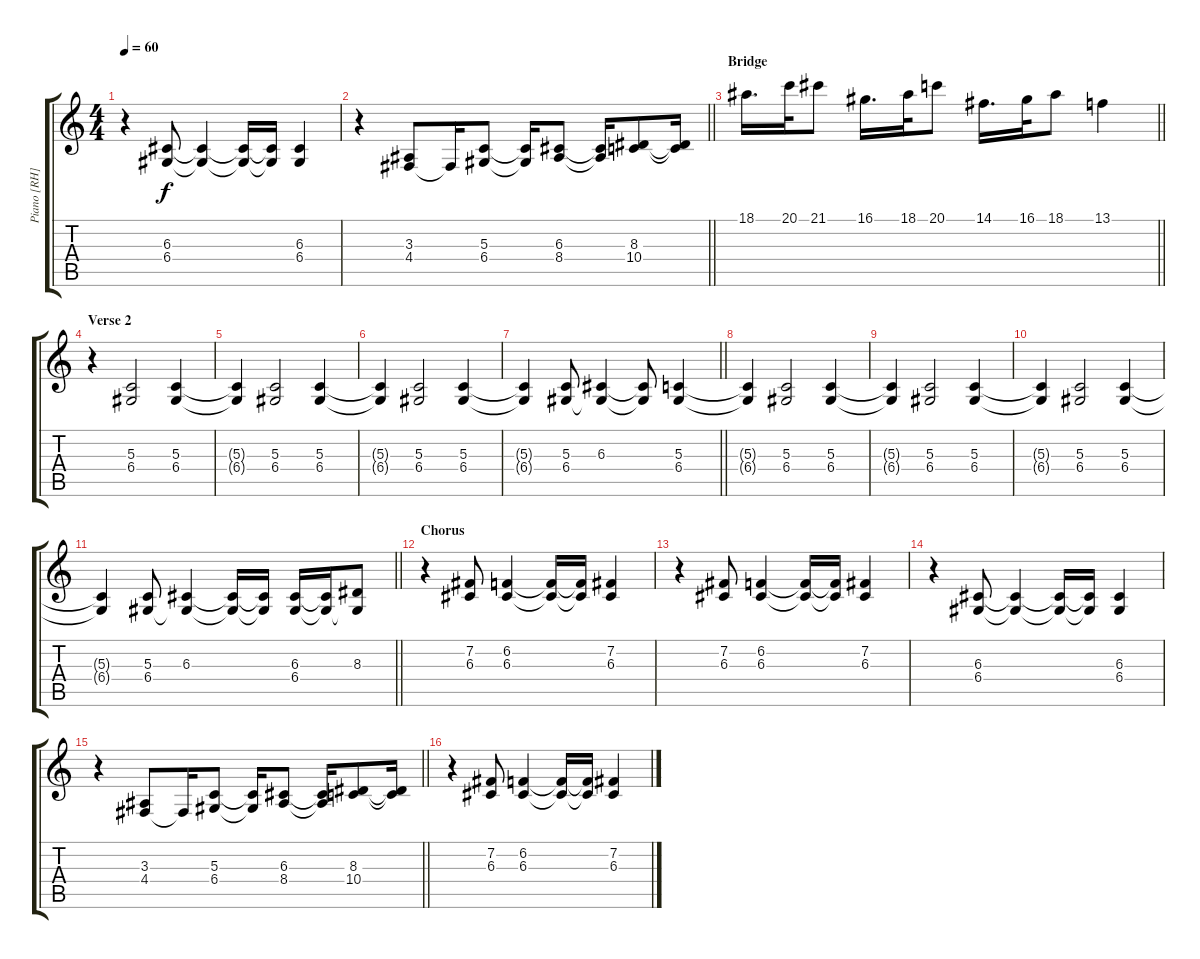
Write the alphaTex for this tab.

\track ("Piano [RH]" "Piano [RH]") {instrument brightacousticpiano}
\staff {score tabs}
\tuning (E4 B3 G3 D3 A2 E2) {hide}
\ts (4 4)
\tempo 60
\clef g2
\ks c
r.4{dy f} (6.3 6.4).8 (6.3{t} 6.4{t}).4 (6.3{t} 6.4{t}).16 (6.3{t} 6.4{t}).16 (6.3 6.4).4 |
\barLineRight lightlight
r.4 (3.3 4.4).8 4.4{t}.16 (5.3 6.4).8 (5.3{t} 6.4{t}).16 (6.3 8.4).8 (6.3{t} 8.4{t}).16 (8.3 10.4).8 (8.3{t} 10.4{t}).16 |
\section ("" "Bridge")
\barLineRight lightlight
18.1.16{d} 20.1.32 21.1.8 16.1.16{d} 18.1.32 20.1.8 14.1.16{d} 16.1.32 18.1.8 13.1.4 |
\section ("" "Verse 2")
r.4 (5.3 6.4).2 (5.3 6.4).4 |
(5.3{t} 6.4{t}).4 (5.3 6.4).2 (5.3 6.4).4 |
(5.3{t} 6.4{t}).4 (5.3 6.4).2 (5.3 6.4).4 |
\barLineRight lightlight
(5.3{t} 6.4{t}).4 (5.3 6.4).8 (6.3 6.4{t}).4 (6.3{t} 6.4{t}).8 (5.3 6.4).4 |
(5.3{t} 6.4{t}).4 (5.3 6.4).2 (5.3 6.4).4 |
(5.3{t} 6.4{t}).4 (5.3 6.4).2 (5.3 6.4).4 |
(5.3{t} 6.4{t}).4 (5.3 6.4).2 (5.3 6.4).4 |
\barLineRight lightlight
(5.3{t} 6.4{t}).4 (5.3 6.4).8 (6.3 6.4{t}).4 (6.3{t} 6.4{t}).16 (6.3{t} 6.4{t}).16 (6.3 6.4).16 (6.3{t} 6.4{t}).16 (8.3 6.4{t}).8 |
\section ("" "Chorus")
r.4 (7.2 6.3).8 (6.2 6.3).4 (6.2{t} 6.3{t}).16 (6.2{t} 6.3{t}).16 (7.2 6.3).4 |
r.4 (7.2 6.3).8 (6.2 6.3).4 (6.2{t} 6.3{t}).16 (6.2{t} 6.3{t}).16 (7.2 6.3).4 |
r.4 (6.3 6.4).8 (6.3{t} 6.4{t}).4 (6.3{t} 6.4{t}).16 (6.3{t} 6.4{t}).16 (6.3 6.4).4 |
\barLineRight lightlight
r.4 (3.3 4.4).8 4.4{t}.16 (5.3 6.4).8 (5.3{t} 6.4{t}).16 (6.3 8.4).8 (6.3{t} 8.4{t}).16 (8.3 10.4).8 (8.3{t} 10.4{t}).16 |
r.4 (7.2 6.3).8 (6.2 6.3).4 (6.2{t} 6.3{t}).16 (6.2{t} 6.3{t}).16 (7.2 6.3).4
